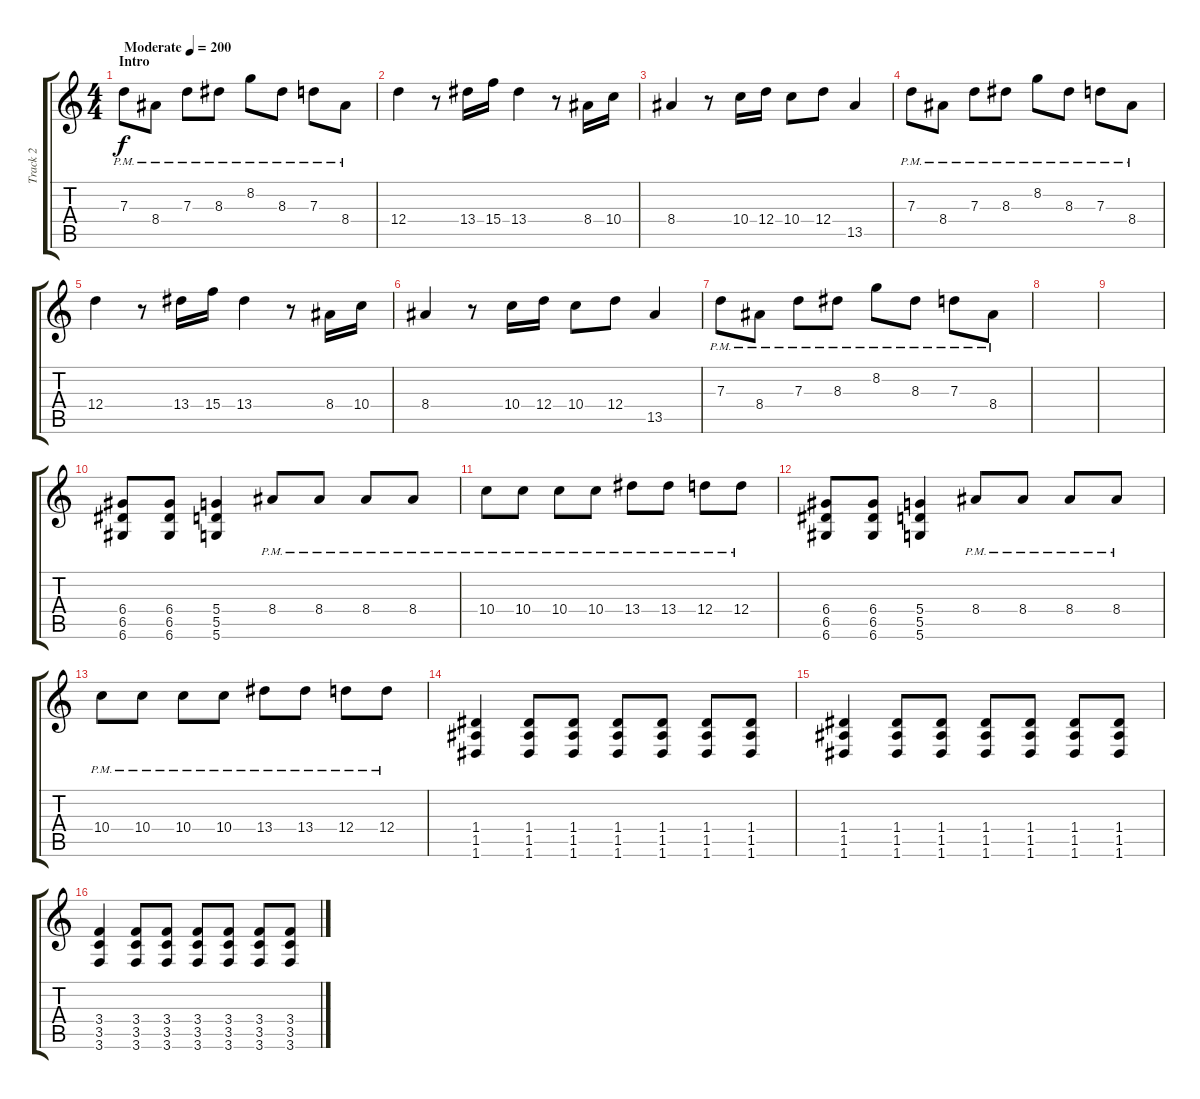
\track ("Track 2" "Track 2") {instrument overdrivenguitar}
\staff {score tabs}
\tuning (E4 B3 G3 D3 A2 D2) {hide}
\ts (4 4)
\section ("" "Intro")
\tempo (200 "Moderate")
\clef g2
\ks c
7.3{pm}.8{dy f instrument overdrivenguitar} 8.4{pm}.8 7.3{pm}.8 8.3{pm}.8 8.2{pm}.8 8.3{pm}.8 7.3{pm}.8 8.4{pm}.8 |
12.4.4 r.8 13.4.16 15.4.16 13.4.4 r.8 8.4.16 10.4.16 |
8.4.4 r.8 10.4.16 12.4.16 10.4.8 12.4.8 13.5.4 |
7.3{pm}.8 8.4{pm}.8 7.3{pm}.8 8.3{pm}.8 8.2{pm}.8 8.3{pm}.8 7.3{pm}.8 8.4{pm}.8 |
12.4.4 r.8 13.4.16 15.4.16 13.4.4 r.8 8.4.16 10.4.16 |
8.4.4 r.8 10.4.16 12.4.16 10.4.8 12.4.8 13.5.4 |
7.3{pm}.8 8.4{pm}.8 7.3{pm}.8 8.3{pm}.8 8.2{pm}.8 8.3{pm}.8 7.3{pm}.8 8.4{pm}.8 |
|
|
(6.4 6.5 6.6).8 (6.4 6.5 6.6).8 (5.4 5.5 5.6).4 8.4{pm}.8 8.4{pm}.8 8.4{pm}.8 8.4{pm}.8 |
10.4{pm}.8 10.4{pm}.8 10.4{pm}.8 10.4{pm}.8 13.4{pm}.8 13.4{pm}.8 12.4{pm}.8 12.4{pm}.8 |
(6.4 6.5 6.6).8 (6.4 6.5 6.6).8 (5.4 5.5 5.6).4 8.4{pm}.8 8.4{pm}.8 8.4{pm}.8 8.4{pm}.8 |
10.4{pm}.8 10.4{pm}.8 10.4{pm}.8 10.4{pm}.8 13.4{pm}.8 13.4{pm}.8 12.4{pm}.8 12.4{pm}.8 |
(1.4 1.5 1.6).4 (1.4 1.5 1.6).8 (1.4 1.5 1.6).8 (1.4 1.5 1.6).8 (1.4 1.5 1.6).8 (1.4 1.5 1.6).8 (1.4 1.5 1.6).8 |
(1.4 1.5 1.6).4 (1.4 1.5 1.6).8 (1.4 1.5 1.6).8 (1.4 1.5 1.6).8 (1.4 1.5 1.6).8 (1.4 1.5 1.6).8 (1.4 1.5 1.6).8 |
(3.4 3.5 3.6).4 (3.4 3.5 3.6).8 (3.4 3.5 3.6).8 (3.4 3.5 3.6).8 (3.4 3.5 3.6).8 (3.4 3.5 3.6).8 (3.4 3.5 3.6).8
